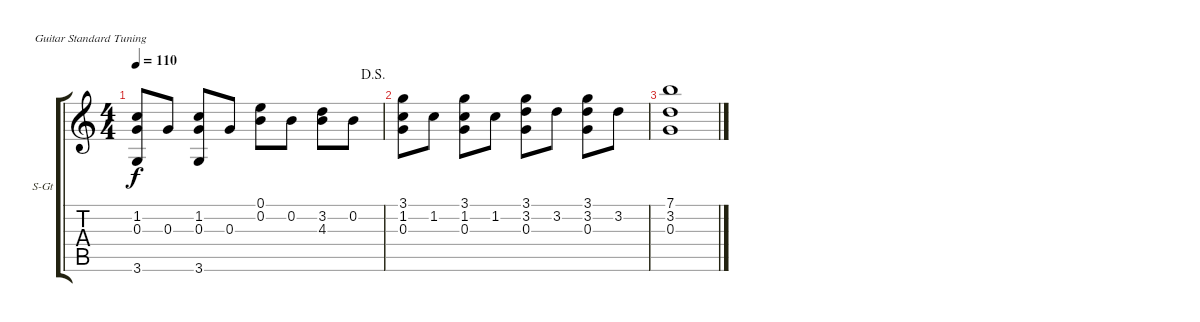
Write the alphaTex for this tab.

\bracketExtendMode groupsimilarinstruments
\firstSystemTrackNameOrientation horizontal
\otherSystemsTrackNameOrientation horizontal
\track ("Äîðîæêà 1" "S-Gt") {instrument acousticguitarsteel}
\staff {score tabs}
\tuning (E4 B3 G3 D3 A2 E2)
\ts (4 4)
\jump dalsegno
\tempo 110
\clef g2
\ks c
(1.2 0.3 3.6).8{dy f} 0.3.8 (1.2 0.3 3.6).8 0.3.8 (0.1 0.2).8 0.2.8 (3.2 4.3).8 0.2.8 |
(3.1 1.2 0.3).8 1.2.8 (3.1 1.2 0.3).8 1.2.8 (3.1 3.2 0.3).8 3.2.8 (3.1 3.2 0.3).8 3.2.8 |
(7.1 3.2 0.3).1
